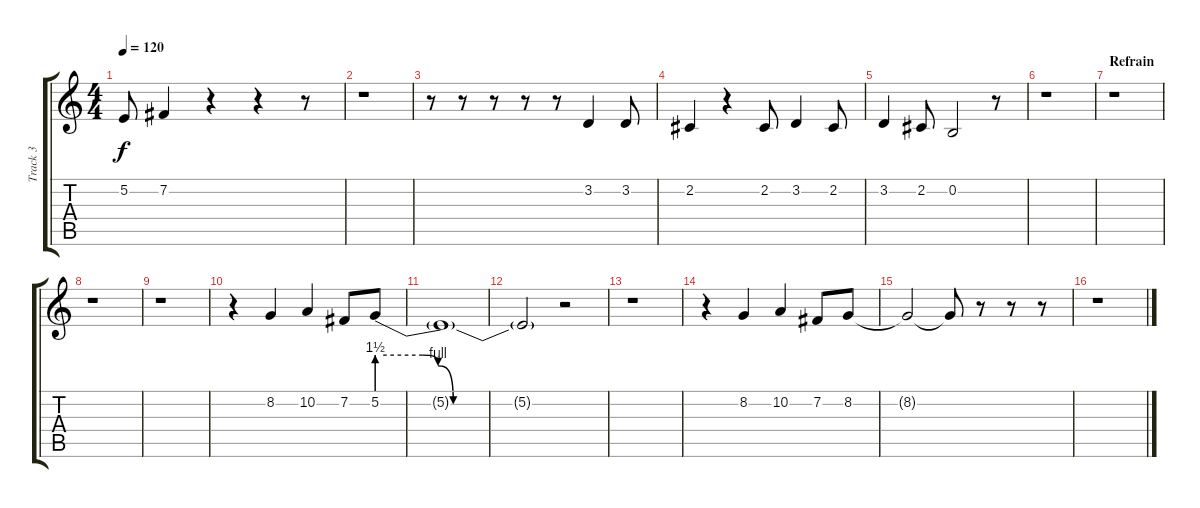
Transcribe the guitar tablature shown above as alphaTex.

\track ("Track 3" "Track 3") {instrument trumpet}
\staff {score tabs}
\tuning (E4 B3 G3 D3 A2 E2) {hide}
\ts (4 4)
\tempo 120
\clef g2
\ks c
5.2.8{dy f} 7.2.4 r.4 r.4 r.8 |
r.1 |
r.8 r.8 r.8 r.8 r.8 3.2.4 3.2.8 |
2.2.4 r.4 2.2.8 3.2.4 2.2.8 |
3.2.4 2.2.8 0.2.2 r.8 |
r.1 |
\section ("" "Refrain")
r.1 |
r.1 |
r.1 |
r.4 8.2.4 10.2.4 7.2.8 5.2{be (custom 0 6 15 6 20 4 25 0 60 0)}.8 |
5.2{t}.1 |
5.2{t}.2 r.2 |
r.1 |
r.4 8.2.4 10.2.4 7.2.8 8.2.8 |
8.2{t}.2 8.2{t}.8 r.8 r.8 r.8 |
r.1
